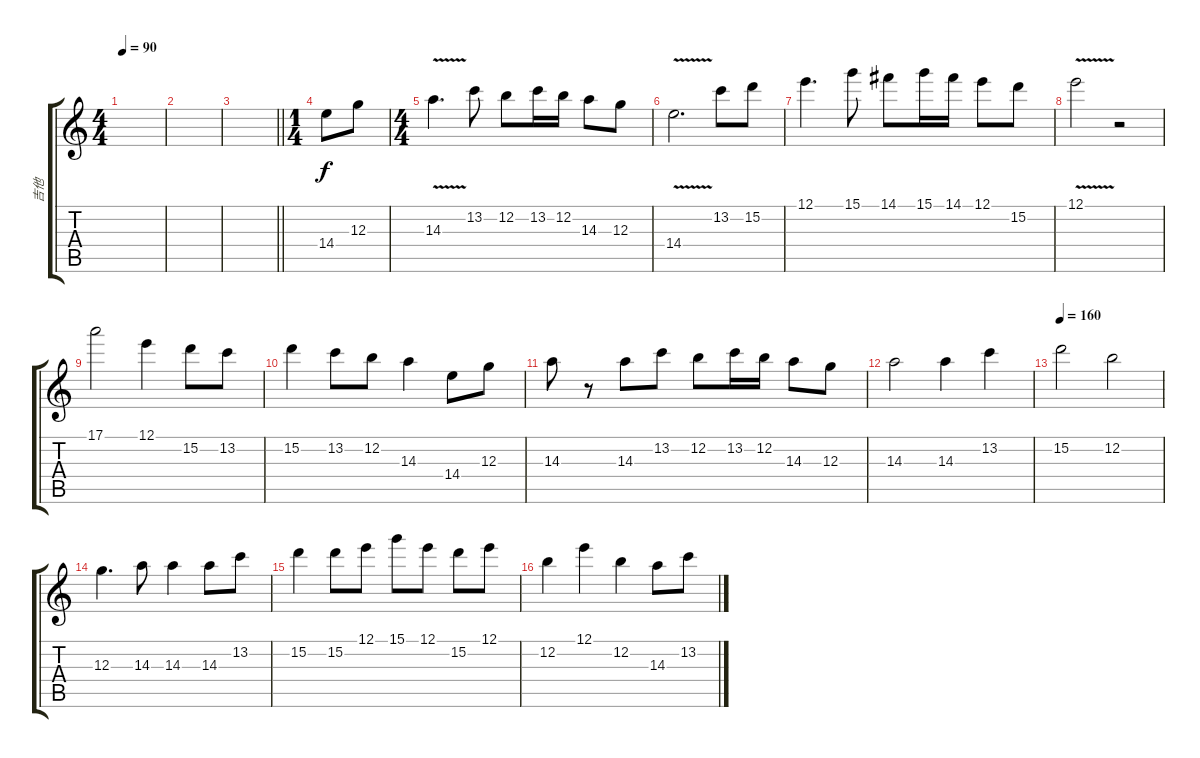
\track ("吉他" "吉他") {instrument overdrivenguitar}
\staff {score tabs}
\tuning (E4 B3 G3 D3 A2 E2) {hide}
\ts (4 4)
\tempo 90
\clef g2
\ks c
|
|
\barLineRight lightlight
|
\ts (1 4)
14.4.8 12.3.8 |
\ts (4 4)
14.3{v}.4{d} 13.2.8 12.2.8 13.2.16 12.2.16 14.3.8 12.3.8 |
14.4{v}.2{d} 13.2.8 15.2.8 |
12.1.4{d} 15.1.8 14.1.8 15.1.16 14.1.16 12.1.8 15.2.8 |
12.1{v}.2 r.2 |
17.1.2 12.1.4 15.2.8 13.2.8 |
15.2.4 13.2.8 12.2.8 14.3.4 14.4.8 12.3.8 |
14.3.8 r.8 14.3.8 13.2.8 12.2.8 13.2.16 12.2.16 14.3.8 12.3.8 |
14.3.2 14.3.4 13.2.4 |
\tempo 160
15.2.2 12.2.2 |
12.3.4{d} 14.3.8 14.3.4 14.3.8 13.2.8 |
15.2.4 15.2.8 12.1.8 15.1.8 12.1.8 15.2.8 12.1.8 |
12.2.4 12.1.4 12.2.4 14.3.8 13.2.8
